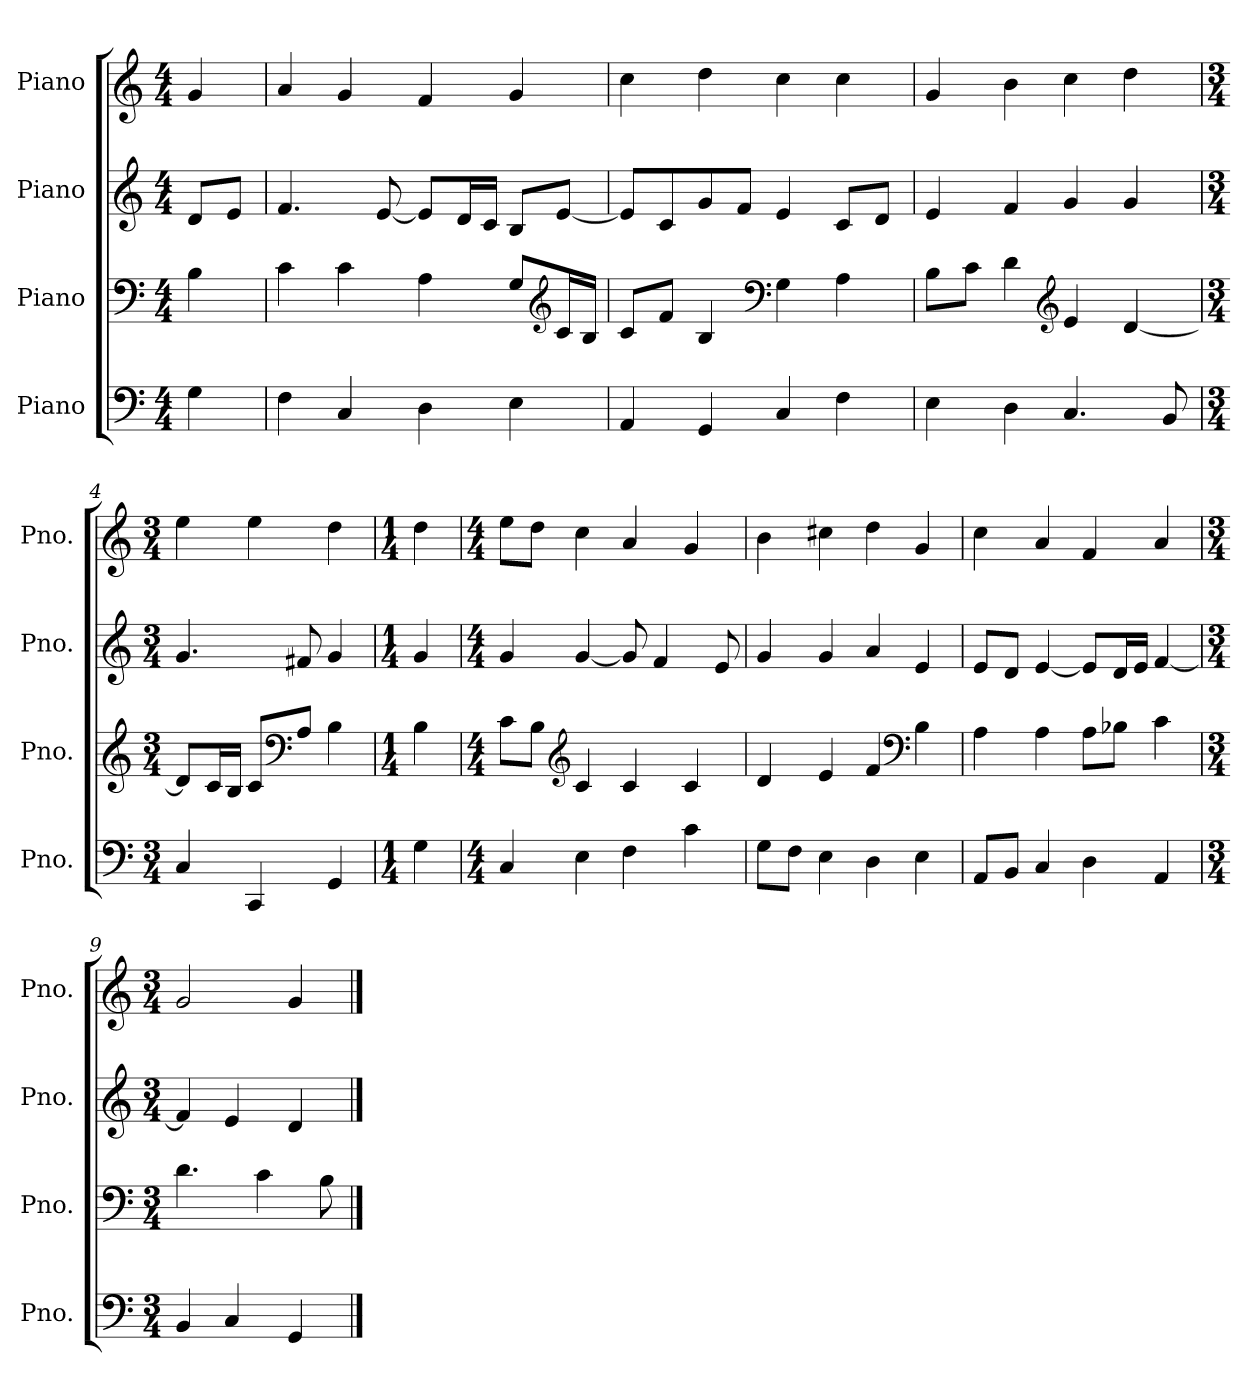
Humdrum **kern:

**kern	**kern	**kern	**kern
*part4	*part3	*part2	*part1
*staff4	*staff3	*staff2	*staff1
*I"Piano	*I"Piano	*I"Piano	*I"Piano
*I'Pno.	*I'Pno.	*I'Pno.	*I'Pno.
*clefF4	*clefF4	*clefG2	*clefG2
*k[]	*k[]	*k[]	*k[]
*M4/4	*M4/4	*M4/4	*M4/4
*MM120	*MM120	*MM120	*MM120
=	=	=	=
4G\	4B\	8d/L	4g/
.	.	8e/J	.
=1	=1	=1	=1
4F\	4c\	4.f/	4a/
4C/	4c\	.	4g/
.	.	[8e/	.
4D\	4A\	8e/L]	4f/
.	.	16d/L	.
.	.	16c/JJ	.
4E\	8G/L	8B/L	4g/
*	*clefG2	*	*
.	16c/L	[8e/J	.
.	16B/JJ	.	.
=2	=2	=2	=2
4AA/	8c/L	8e/L]	4cc\
.	8f/J	8c/	.
4GG/	4B/	8g/	4dd\
.	.	8f/J	.
*	*clefF4	*	*
4C/	4G\	4e/	4cc\
4F\	4A\	8c/L	4cc\
.	.	8d/J	.
=3	=3	=3	=3
4E\	8B\L	4e/	4g/
.	8c\J	.	.
4D\	4d\	4f/	4b\
*	*clefG2	*	*
4.C/	4e/	4g/	4cc\
.	[4d/	4g/	4dd\
8BB/	.	.	.
!!LO:LB:g=z
=4	=4	=4	=4
*M3/4	*M3/4	*M3/4	*M3/4
4C/	8d/L]	4.g/	4ee\
.	16c/L	.	.
.	16B/JJ	.	.
4CC/	8c/L	.	4ee\
*	*clefF4	*	*
.	8A/J	8f#X/	.
4GG/	4B\	4g/	4dd\
=5	=5	=5	=5
*M1/4	*M1/4	*M1/4	*M1/4
4G\	4B\	4g/	4dd\
=6	=6	=6	=6
*M4/4	*M4/4	*M4/4	*M4/4
4C/	8c\L	4g/	8ee\L
.	8B\J	.	8dd\J
*	*clefG2	*	*
4E\	4c/	[4g/	4cc\
4F\	4c/	8g/]	4a/
.	.	4f/	.
4c\	4c/	.	4g/
.	.	8e/	.
=7	=7	=7	=7
8G\L	4d/	4g/	4b\
8F\J	.	.	.
4E\	4e/	4g/	4cc#X\
4D\	4f/	4a/	4dd\
*	*clefF4	*	*
4E\	4B\	4e/	4g/
=8	=8	=8	=8
8AA/L	4A\	8e/L	4cc\
8BB/J	.	8d/J	.
4C/	4A\	[4e/	4a/
4D\	8A\L	8e/L]	4f/
.	8B-X\J	16d/L	.
.	.	16e/JJ	.
4AA/	4c\	[4f/	4a/
!!LO:LB:g=z
=9	=9	=9	=9
*M3/4	*M3/4	*M3/4	*M3/4
4BB/	4.d\	4f/]	2g/
4C/	.	4e/	.
.	4c\	.	.
4GG/	.	4d/	4g/
.	8B\	.	.
==	==	==	==
*-	*-	*-	*-
